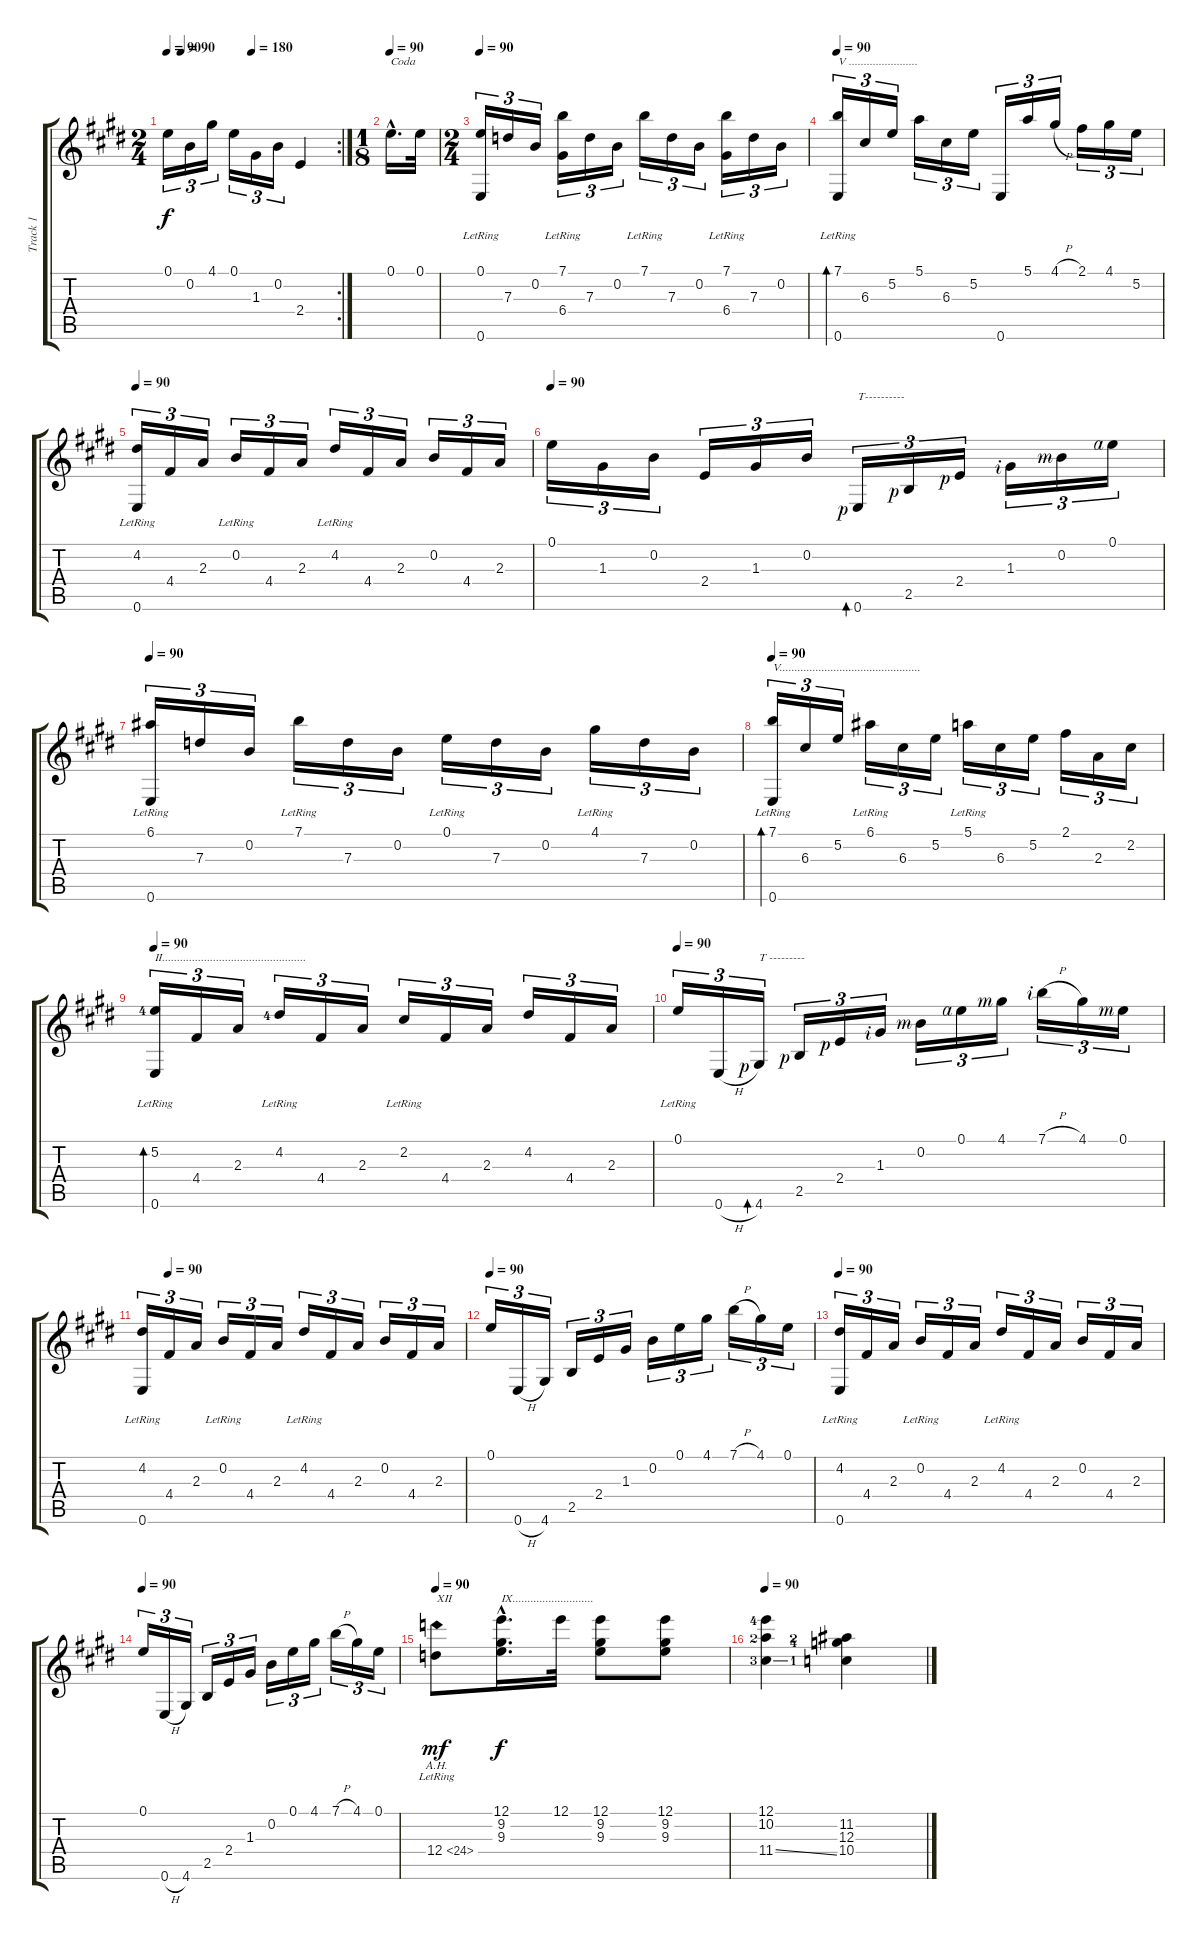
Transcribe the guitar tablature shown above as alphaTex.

\track ("Track 1" "Track 1") {instrument acousticguitarnylon}
\staff {score tabs}
\tuning (E4 B3 G3 D3 A2 E2) {hide}
\rc 2
\ts (2 4)
\tempo 90
\tempo (90 0.08333333333333333)
\tempo (180 0.5)
\clef g2
\ks e
0.1.16{tu (3 2) dy f} 0.2.16{tu (3 2)} 4.1.16{tu (3 2)} 0.1.16{tu (3 2)} 1.3.16{tu (3 2)} 0.2.16{tu (3 2)} 2.4.4 |
\ts (1 8)
\tempo 90
0.1{hac}.16{d txt "Coda"} 0.1.32 |
\ts (2 4)
\tempo 90
(0.1{lr} 0.6).16{tu (3 2)} 7.3.16{tu (3 2)} 0.2.16{tu (3 2)} (7.1{lr} 6.4).16{tu (3 2)} 7.3.16{tu (3 2)} 0.2.16{tu (3 2)} 7.1{lr}.16{tu (3 2)} 7.3.16{tu (3 2)} 0.2.16{tu (3 2)} (7.1{lr} 6.4).16{tu (3 2)} 7.3.16{tu (3 2)} 0.2.16{tu (3 2)} |
\tempo 90
(7.1{lr} 0.6).16{tu (3 2) bd 120 txt "V ......................."} 6.3.16{tu (3 2)} 5.2.16{tu (3 2)} 5.1.16{tu (3 2)} 6.3.16{tu (3 2)} 5.2.16{tu (3 2)} 0.6.16{tu (3 2)} 5.1.16{tu (3 2)} 4.1{h}.16{tu (3 2)} 2.1.16{tu (3 2)} 4.1.16{tu (3 2)} 5.2.16{tu (3 2)} |
\tempo 90
(4.2{lr} 0.6).16{tu (3 2)} 4.4.16{tu (3 2)} 2.3.16{tu (3 2)} 0.2{lr}.16{tu (3 2)} 4.4.16{tu (3 2)} 2.3.16{tu (3 2)} 4.2{lr}.16{tu (3 2)} 4.4.16{tu (3 2)} 2.3.16{tu (3 2)} 0.2.16{tu (3 2)} 4.4.16{tu (3 2)} 2.3.16{tu (3 2)} |
\tempo 90
0.1.16{tu (3 2)} 1.3.16{tu (3 2)} 0.2.16{tu (3 2)} 2.4.16{tu (3 2)} 1.3.16{tu (3 2)} 0.2.16{tu (3 2)} 0.6{rf 1}.16{tu (3 2) bd 480 txt "T----------"} 2.5{rf 1}.16{tu (3 2)} 2.4{rf 1}.16{tu (3 2)} 1.3{rf 2}.16{tu (3 2)} 0.2{rf 3}.16{tu (3 2)} 0.1{rf 4}.16{tu (3 2)} |
\tempo 90
(6.1{lr} 0.6).16{tu (3 2)} 7.3.16{tu (3 2)} 0.2.16{tu (3 2)} 7.1{lr}.16{tu (3 2)} 7.3.16{tu (3 2)} 0.2.16{tu (3 2)} 0.1{lr}.16{tu (3 2)} 7.3.16{tu (3 2)} 0.2.16{tu (3 2)} 4.1{lr}.16{tu (3 2)} 7.3.16{tu (3 2)} 0.2.16{tu (3 2)} |
\tempo 90
(7.1{lr} 0.6).16{tu (3 2) bd 480 txt "V..............................................."} 6.3.16{tu (3 2)} 5.2.16{tu (3 2)} 6.1{lr}.16{tu (3 2)} 6.3.16{tu (3 2)} 5.2.16{tu (3 2)} 5.1{lr}.16{tu (3 2)} 6.3.16{tu (3 2)} 5.2.16{tu (3 2)} 2.1.16{tu (3 2)} 2.3.16{tu (3 2)} 2.2.16{tu (3 2)} |
\tempo 90
(5.2{lr lf 5} 0.6).16{tu (3 2) bd 480 txt "II................................................"} 4.4.16{tu (3 2)} 2.3.16{tu (3 2)} 4.2{lr lf 5}.16{tu (3 2)} 4.4.16{tu (3 2)} 2.3.16{tu (3 2)} 2.2{lr}.16{tu (3 2)} 4.4.16{tu (3 2)} 2.3.16{tu (3 2)} 4.2.16{tu (3 2)} 4.4.16{tu (3 2)} 2.3.16{tu (3 2)} |
\tempo 90
0.1{lr}.16{tu (3 2)} 0.6{h}.16{tu (3 2)} 4.6{rf 1}.16{tu (3 2) bd 480 txt "T ---------"} 2.5{rf 1}.16{tu (3 2)} 2.4{rf 1}.16{tu (3 2)} 1.3{rf 2}.16{tu (3 2)} 0.2{rf 3}.16{tu (3 2)} 0.1{rf 4}.16{tu (3 2)} 4.1{rf 3}.16{tu (3 2)} 7.1{h rf 2}.16{tu (3 2)} 4.1.16{tu (3 2)} 0.1{rf 3}.16{tu (3 2)} |
\tempo (90 0.08333333333333333)
(4.2{lr} 0.6).16{tu (3 2)} 4.4.16{tu (3 2)} 2.3.16{tu (3 2)} 0.2{lr}.16{tu (3 2)} 4.4.16{tu (3 2)} 2.3.16{tu (3 2)} 4.2{lr}.16{tu (3 2)} 4.4.16{tu (3 2)} 2.3.16{tu (3 2)} 0.2.16{tu (3 2)} 4.4.16{tu (3 2)} 2.3.16{tu (3 2)} |
\tempo 90
0.1.16{tu (3 2)} 0.6{h}.16{tu (3 2)} 4.6.16{tu (3 2)} 2.5.16{tu (3 2)} 2.4.16{tu (3 2)} 1.3.16{tu (3 2)} 0.2.16{tu (3 2)} 0.1.16{tu (3 2)} 4.1.16{tu (3 2)} 7.1{h}.16{tu (3 2)} 4.1.16{tu (3 2)} 0.1.16{tu (3 2)} |
\tempo 90
(4.2{lr} 0.6).16{tu (3 2)} 4.4.16{tu (3 2)} 2.3.16{tu (3 2)} 0.2{lr}.16{tu (3 2)} 4.4.16{tu (3 2)} 2.3.16{tu (3 2)} 4.2{lr}.16{tu (3 2)} 4.4.16{tu (3 2)} 2.3.16{tu (3 2)} 0.2.16{tu (3 2)} 4.4.16{tu (3 2)} 2.3.16{tu (3 2)} |
\tempo 90
0.1.16{tu (3 2)} 0.6{h}.16{tu (3 2)} 4.6.16{tu (3 2)} 2.5.16{tu (3 2)} 2.4.16{tu (3 2)} 1.3.16{tu (3 2)} 0.2.16{tu (3 2)} 0.1.16{tu (3 2)} 4.1.16{tu (3 2)} 7.1{h}.16{tu (3 2)} 4.1.16{tu (3 2)} 0.1.16{tu (3 2)} |
\tempo 90
12.4{ah 12 lr}.8{txt "XII" dy mf} (12.1{hac} 9.2 9.3).16{d txt "IX..........................." dy f} 12.1.32 (12.1 9.2 9.3).8 (12.1 9.2 9.3).8 |
\tempo 90
(12.1{lf 5} 10.2{lf 3} 11.4{ss lf 4}).4 (11.2{ss lf 3} 12.3{lf 5} 10.4{lf 2}).4
